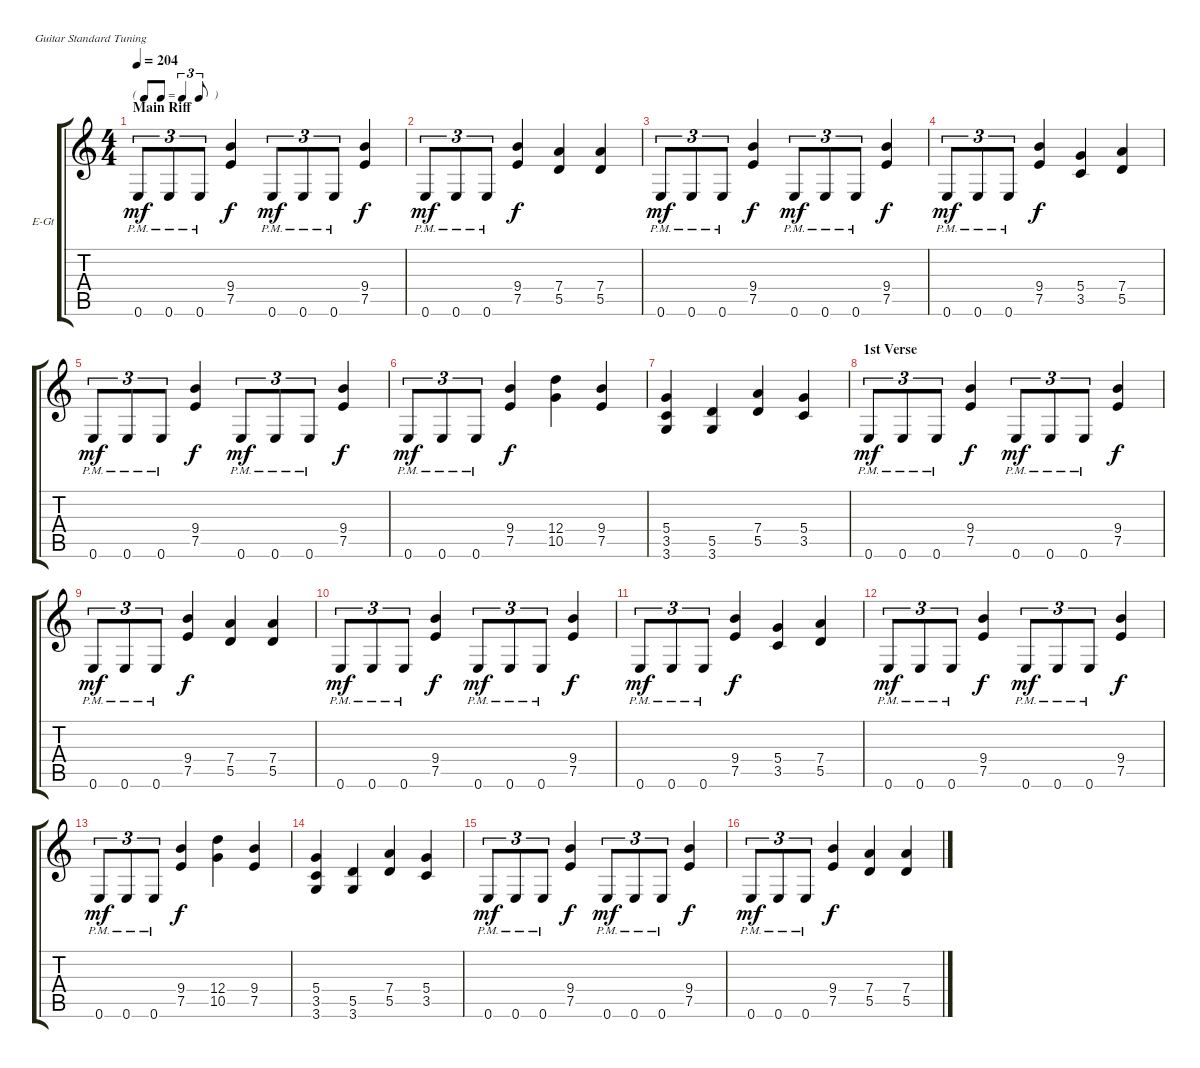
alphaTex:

\bracketExtendMode groupsimilarinstruments
\firstSystemTrackNameOrientation horizontal
\otherSystemsTrackNameOrientation horizontal
\track ("Gtr I Rhytm" "E-Gt") {instrument overdrivenguitar}
\staff {score tabs}
\tuning (E4 B3 G3 D3 A2 E2)
\ts (4 4)
\tf triplet8th
\section ("" "Main Riff")
\tempo 204
\clef g2
\ks c
0.6{pm}.8{tu (3 2) dy mf} 0.6{pm}.8{tu (3 2)} 0.6{pm}.8{tu (3 2)} (9.4 7.5).4{dy f} 0.6{pm}.8{tu (3 2) dy mf} 0.6{pm}.8{tu (3 2)} 0.6{pm}.8{tu (3 2)} (9.4 7.5).4{dy f} |
0.6{pm}.8{tu (3 2) dy mf} 0.6{pm}.8{tu (3 2)} 0.6{pm}.8{tu (3 2)} (9.4 7.5).4{dy f} (7.4 5.5).4 (7.4 5.5).4 |
0.6{pm}.8{tu (3 2) dy mf} 0.6{pm}.8{tu (3 2)} 0.6{pm}.8{tu (3 2)} (9.4 7.5).4{dy f} 0.6{pm}.8{tu (3 2) dy mf} 0.6{pm}.8{tu (3 2)} 0.6{pm}.8{tu (3 2)} (9.4 7.5).4{dy f} |
0.6{pm}.8{tu (3 2) dy mf} 0.6{pm}.8{tu (3 2)} 0.6{pm}.8{tu (3 2)} (9.4 7.5).4{dy f} (5.4 3.5).4 (7.4 5.5).4 |
0.6{pm}.8{tu (3 2) dy mf} 0.6{pm}.8{tu (3 2)} 0.6{pm}.8{tu (3 2)} (9.4 7.5).4{dy f} 0.6{pm}.8{tu (3 2) dy mf} 0.6{pm}.8{tu (3 2)} 0.6{pm}.8{tu (3 2)} (9.4 7.5).4{dy f} |
0.6{pm}.8{tu (3 2) dy mf} 0.6{pm}.8{tu (3 2)} 0.6{pm}.8{tu (3 2)} (9.4 7.5).4{dy f} (12.4 10.5).4 (9.4 7.5).4 |
(5.4 3.5 3.6).4 (5.5 3.6).4 (7.4 5.5).4 (5.4 3.5).4 |
\section ("" "1st Verse")
0.6{pm}.8{tu (3 2) dy mf} 0.6{pm}.8{tu (3 2)} 0.6{pm}.8{tu (3 2)} (9.4 7.5).4{dy f} 0.6{pm}.8{tu (3 2) dy mf} 0.6{pm}.8{tu (3 2)} 0.6{pm}.8{tu (3 2)} (9.4 7.5).4{dy f} |
0.6{pm}.8{tu (3 2) dy mf} 0.6{pm}.8{tu (3 2)} 0.6{pm}.8{tu (3 2)} (9.4 7.5).4{dy f} (7.4 5.5).4 (7.4 5.5).4 |
0.6{pm}.8{tu (3 2) dy mf} 0.6{pm}.8{tu (3 2)} 0.6{pm}.8{tu (3 2)} (9.4 7.5).4{dy f} 0.6{pm}.8{tu (3 2) dy mf} 0.6{pm}.8{tu (3 2)} 0.6{pm}.8{tu (3 2)} (9.4 7.5).4{dy f} |
0.6{pm}.8{tu (3 2) dy mf} 0.6{pm}.8{tu (3 2)} 0.6{pm}.8{tu (3 2)} (9.4 7.5).4{dy f} (5.4 3.5).4 (7.4 5.5).4 |
0.6{pm}.8{tu (3 2) dy mf} 0.6{pm}.8{tu (3 2)} 0.6{pm}.8{tu (3 2)} (9.4 7.5).4{dy f} 0.6{pm}.8{tu (3 2) dy mf} 0.6{pm}.8{tu (3 2)} 0.6{pm}.8{tu (3 2)} (9.4 7.5).4{dy f} |
0.6{pm}.8{tu (3 2) dy mf} 0.6{pm}.8{tu (3 2)} 0.6{pm}.8{tu (3 2)} (9.4 7.5).4{dy f} (12.4 10.5).4 (9.4 7.5).4 |
(5.4 3.5 3.6).4 (5.5 3.6).4 (7.4 5.5).4 (5.4 3.5).4 |
0.6{pm}.8{tu (3 2) dy mf} 0.6{pm}.8{tu (3 2)} 0.6{pm}.8{tu (3 2)} (9.4 7.5).4{dy f} 0.6{pm}.8{tu (3 2) dy mf} 0.6{pm}.8{tu (3 2)} 0.6{pm}.8{tu (3 2)} (9.4 7.5).4{dy f} |
0.6{pm}.8{tu (3 2) dy mf} 0.6{pm}.8{tu (3 2)} 0.6{pm}.8{tu (3 2)} (9.4 7.5).4{dy f} (7.4 5.5).4 (7.4 5.5).4
